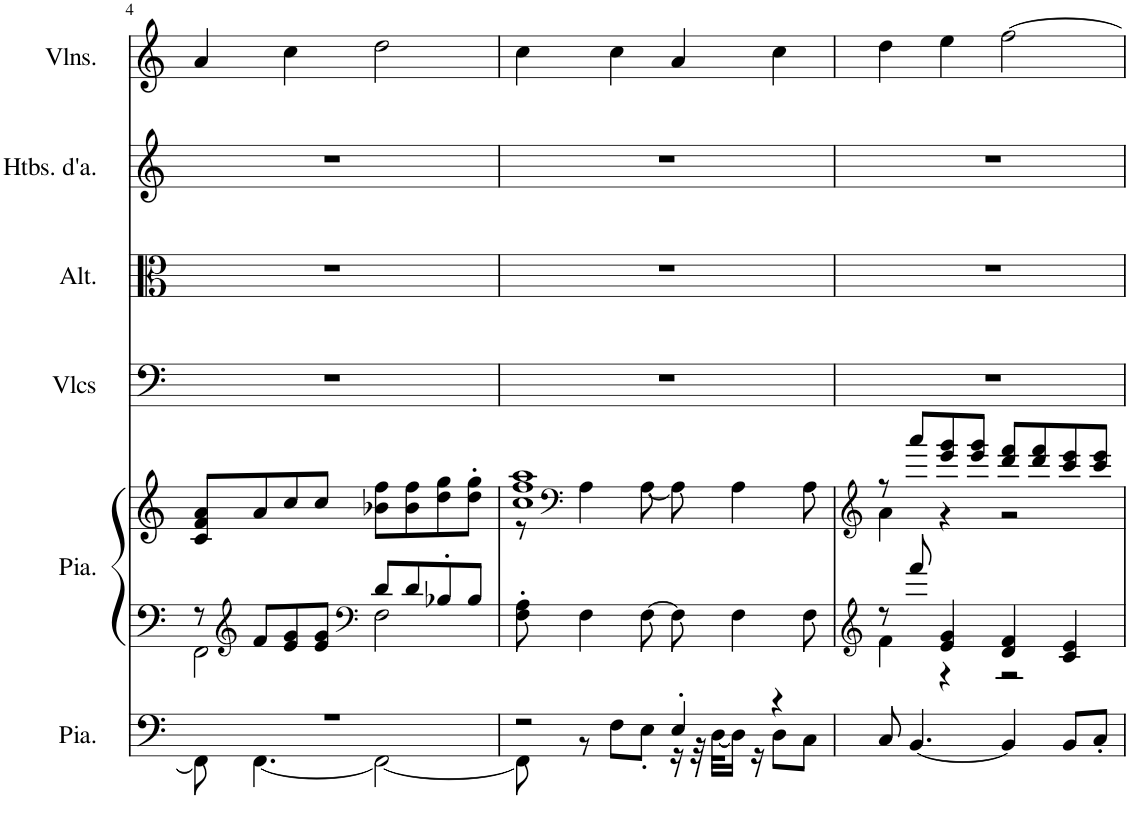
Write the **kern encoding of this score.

**kern	**kern	**kern	**kern	**kern	**kern	**kern
*part6	*part5	*part5	*part4	*part3	*part2	*part1
*staff7	*staff6	*staff5	*staff4	*staff3	*staff2	*staff1
*I"Piano, Pedals	*I"Piano, Organ	*	*I"Violoncelles, Bass	*I"Altos, Tenor	*I"Hautbois d'amour, Alto	*I"Violons, Soprano
*I'Pia.	*I'Pia.	*	*I'Vlcs	*I'Alt.	*I'Htbs. d'a.	*I'Vlns.
!!LO:PB:g=z
*clefF4	*clefF4	*clefG2	*clefF4	*clefC3	*clefG2	*clefG2
*	*	*	*	*	*Trd2c3	*
*k[]	*k[]	*k[]	*k[]	*k[]	*k[]	*k[]
*M4/4	*M4/4	*M4/4	*M4/4	*M4/4	*M4/4	*M4/4
=4	=4	=4	=4	=4	=4	=4
*^	*^	*	*	*	*	*
1r	8FF\]	8r	2FF\	8c/ 8f/ 8a/L	1r	1r	1r	4a/
*	*	*clefG2	*	*	*	*	*	*
.	[4.FF\	8f/L	.	8a/	.	.	.	.
.	.	8e/ 8g/	.	8cc/	.	.	.	4cc\
.	.	8e/ 8g/J	.	8cc/J	.	.	.	.
*	*	*clefF4	*	*	*	*	*	*
.	2FF\_	8d/L	2F\	8b-X\ 8ff\L	.	.	.	2dd\
.	.	8d/	.	8b-\ 8ff\	.	.	.	.
.	.	8B-X'/	.	8dd\ 8gg\	.	.	.	.
.	.	8B-/J	.	8dd\' 8gg\'J	.	.	.	.
*	*	*v	*v	*	*	*	*	*
=5	=5	=5	=5	=5	=5	=5	=5
*	*	*	*^	*	*	*	*
2r	8FF\]	8F\' 8A\'	1cc 1ff 1aa	8r	1r	1r	1r	4cc\
*	*	*	*clefF4	*	*	*	*	*
.	8r	4F\	.	4A\	.	.	.	.
.	8F\L	.	.	.	.	.	.	4cc\
.	8E'\J	[8F\	.	[8A\	.	.	.	.
4E'/	16r	8F\]	.	8A\]	.	.	.	4a/
.	32r	.	.	.	.	.	.	.
.	[32D\KLL	.	.	.	.	.	.	.
.	16D\JJ]	4F\	.	4A\	.	.	.	.
.	16r	.	.	.	.	.	.	.
4r	8D\L	.	.	.	.	.	.	4cc\
.	8C\J	8F\	.	8A\	.	.	.	.
*v	*v	*	*	*	*	*	*	*
=6	=6	=6	=6	=6	=6	=6	=6
*	*clefG2	*clefG2	*	*	*	*	*
*	*^	*	*	*	*	*	*
8C/	8r	4f\	8r	4a\	1r	1r	1r	4dd\
[4.BB/	8fff/	.	8aaa/L	.	.	.	.	.
.	4e/ 4g/	4r	8eee/ 8ggg/	4r	.	.	.	4ee\
.	.	.	8eee/ 8ggg/J	.	.	.	.	.
4BB/]	4d/ 4f/	2r	8ddd/ 8fff/L	2r	.	.	.	[2ff\
.	.	.	8ddd/ 8fff/	.	.	.	.	.
8BB/L	4c/ 4e/	.	8ccc/ 8eee/	.	.	.	.	.
8C'/J	.	.	8ccc/ 8eee/J	.	.	.	.	.
*	*v	*v	*	*	*	*	*	*
*	*	*v	*v	*	*	*	*
=	=	=	=	=	=	=
*-	*-	*-	*-	*-	*-	*-
